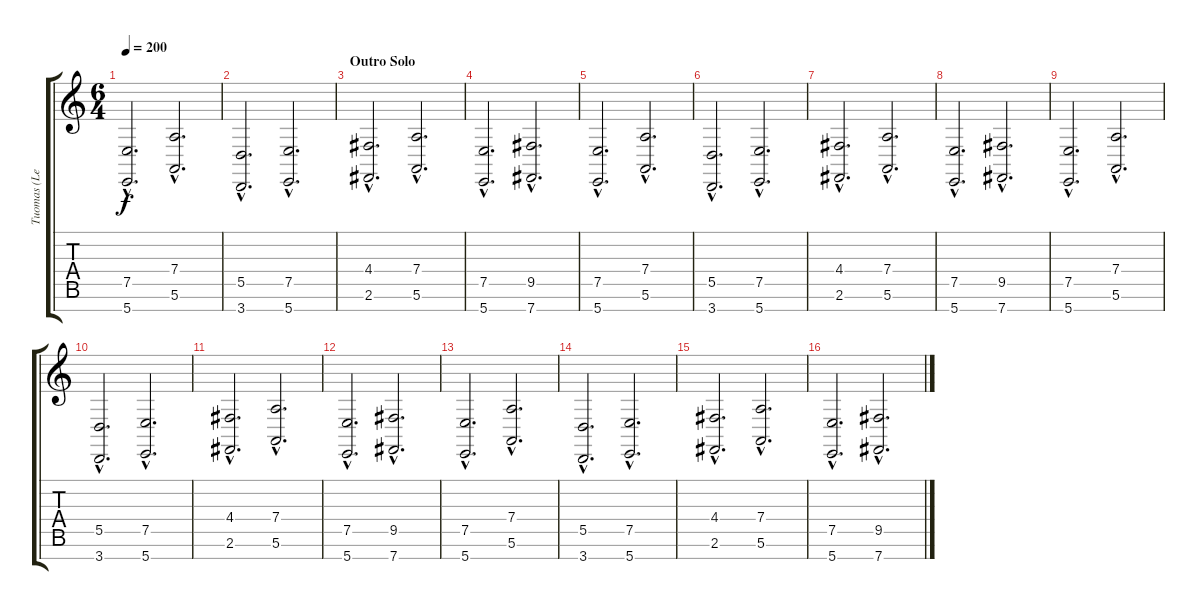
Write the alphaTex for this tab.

\track ("Tuomas (Left Hand)" "Tuomas (Le") {instrument pad2warm}
\staff {score tabs}
\tuning (E4 B3 G3 D3 A2 E2 B1) {hide}
\ts (6 4)
\tempo 200
\clef g2
\ks c
(7.5{hac} 5.7{hac}).2{d dy f} (7.4{hac} 5.6{hac}).2{d} |
(5.5{hac} 3.7{hac}).2{d} (7.5{hac} 5.7{hac}).2{d} |
\section ("" "Outro Solo")
(4.4{hac} 2.6{hac}).2{d} (7.4{hac} 5.6{hac}).2{d} |
(7.5{hac} 5.7{hac}).2{d} (9.5{hac} 7.7{hac}).2{d} |
(7.5{hac} 5.7{hac}).2{d} (7.4{hac} 5.6{hac}).2{d} |
(5.5{hac} 3.7{hac}).2{d} (7.5{hac} 5.7{hac}).2{d} |
(4.4{hac} 2.6{hac}).2{d} (7.4{hac} 5.6{hac}).2{d} |
(7.5{hac} 5.7{hac}).2{d} (9.5{hac} 7.7{hac}).2{d} |
(7.5{hac} 5.7{hac}).2{d} (7.4{hac} 5.6{hac}).2{d} |
(5.5{hac} 3.7{hac}).2{d} (7.5{hac} 5.7{hac}).2{d} |
(4.4{hac} 2.6{hac}).2{d} (7.4{hac} 5.6{hac}).2{d} |
(7.5{hac} 5.7{hac}).2{d} (9.5{hac} 7.7{hac}).2{d} |
(7.5{hac} 5.7{hac}).2{d} (7.4{hac} 5.6{hac}).2{d} |
(5.5{hac} 3.7{hac}).2{d} (7.5{hac} 5.7{hac}).2{d} |
(4.4{hac} 2.6{hac}).2{d} (7.4{hac} 5.6{hac}).2{d} |
(7.5{hac} 5.7{hac}).2{d} (9.5{hac} 7.7{hac}).2{d}
